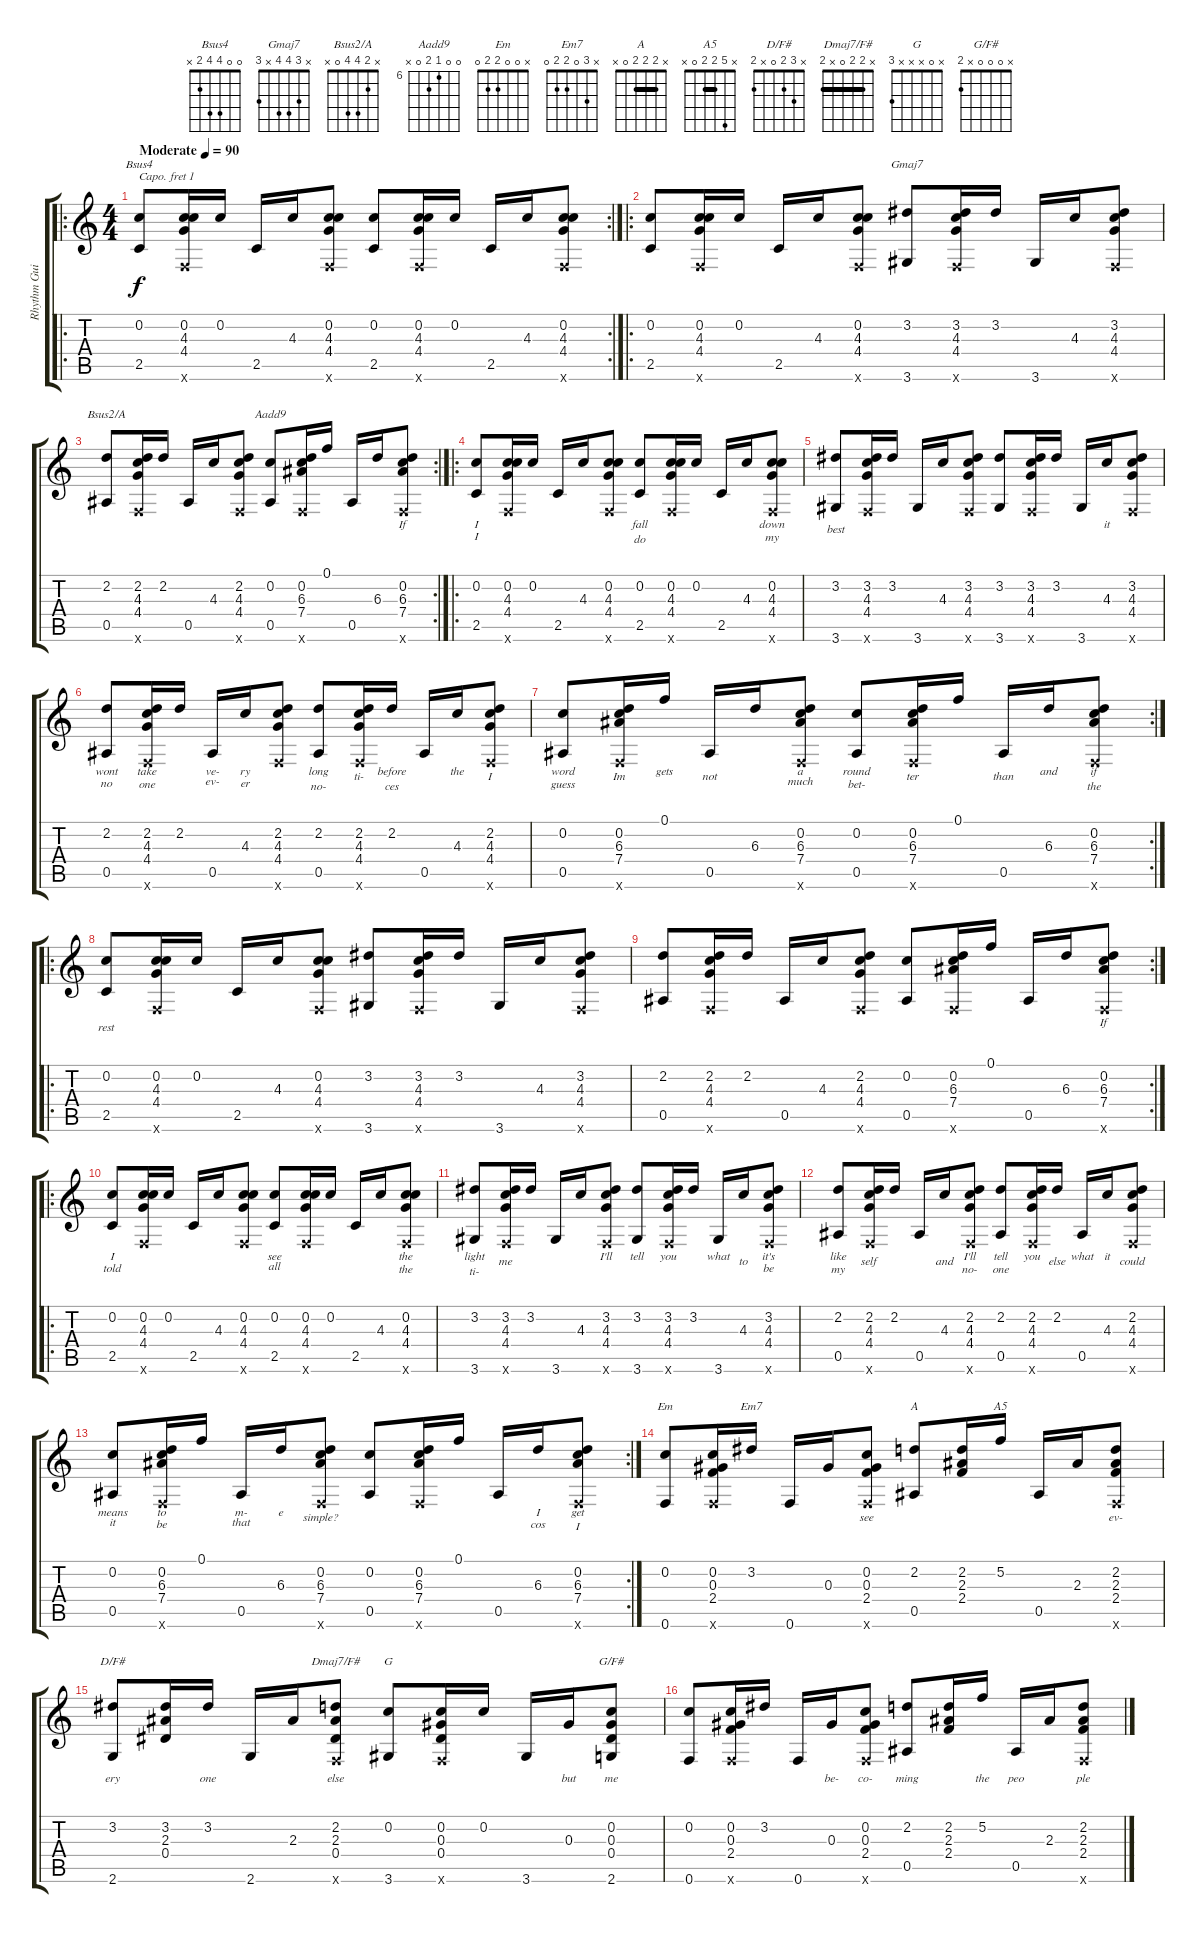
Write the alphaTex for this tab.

\track ("Rhythm Guitar" "Rhythm Gui") {instrument acousticguitarsteel}
\staff {score tabs}
\capo 1
\tuning (E4 B3 G3 D3 A2 E2) {hide}
\chord ("Bsus4" 0 0 4 4 2 x)
\chord ("Gmaj7" x 3 4 4 x 3)
\chord ("Bsus2/A" x 2 4 4 0 x)
\chord ("Aadd9" 0 0 6 7 0 x) {firstfret 6}
\chord ("Em" x 0 0 2 2 0)
\chord ("Em7" x 3 0 2 2 0)
\chord ("A" x 2 2 2 0 x) {barre 2}
\chord ("A5" x 5 2 2 0 x) {barre 2}
\chord ("D/F#" x 3 2 0 x 2)
\chord ("Dmaj7/F#" x 2 2 0 x 2) {barre 2}
\chord ("G" x 0 x x x 3)
\chord ("G/F#" x 0 0 0 x 2)
\ro
\rc 2
\ts (4 4)
\tempo (90 "Moderate")
\clef g2
\ks c
(0.2 2.5).8{ch "Bsus4" dy f instrument acousticguitarsteel} (0.2 4.3 4.4 0.6{x}).16 0.2.16 2.5.16 4.3.16 (0.2 4.3 4.4 0.6{x}).8 (0.2 2.5).8 (0.2 4.3 4.4 0.6{x}).16 0.2.16 2.5.16 4.3.16 (0.2 4.3 4.4 0.6{x}).8 |
\ro
(0.2 2.5).8 (0.2 4.3 4.4 0.6{x}).16 0.2.16 2.5.16 4.3.16 (0.2 4.3 4.4 0.6{x}).8 (3.2 3.6).8{ch "Gmaj7"} (3.2 4.3 4.4 0.6{x}).16 3.2.16 3.6.16 4.3.16 (3.2 4.3 4.4 0.6{x}).8 |
\rc 2
(2.2 0.5).8{ch "Bsus2/A" lyrics (0 "") lyrics (1 "") lyrics (2 "") lyrics (3 "") lyrics (4 "")} (2.2 4.3 4.4 0.6{x}).16{lyrics (0 "") lyrics (1 "") lyrics (2 "") lyrics (3 "") lyrics (4 "")} 2.2.16{lyrics (0 "") lyrics (1 "") lyrics (2 "") lyrics (3 "") lyrics (4 "")} 0.5.16{lyrics (0 "") lyrics (1 "") lyrics (2 "") lyrics (3 "") lyrics (4 "")} 4.3.16{lyrics (0 "") lyrics (1 "") lyrics (2 "") lyrics (3 "") lyrics (4 "")} (2.2 4.3 4.4 0.6{x}).8{lyrics (0 "") lyrics (1 "") lyrics (2 "") lyrics (3 "") lyrics (4 "")} (0.2 0.5).8{ch "Aadd9" lyrics (0 "") lyrics (1 "") lyrics (2 "") lyrics (3 "") lyrics (4 "")} (0.2 6.3 7.4 0.6{x}).16{lyrics (0 "") lyrics (1 "") lyrics (2 "") lyrics (3 "") lyrics (4 "")} 0.1.16{lyrics (0 "") lyrics (1 "") lyrics (2 "") lyrics (3 "") lyrics (4 "")} 0.5.16{lyrics (0 "") lyrics (1 "") lyrics (2 "") lyrics (3 "") lyrics (4 "")} 6.3.16{lyrics (0 "") lyrics (1 "") lyrics (2 "") lyrics (3 "") lyrics (4 "")} (0.2 6.3 7.4 0.6{x}).8{lyrics (0 "If") lyrics (1 "") lyrics (2 "") lyrics (3 "") lyrics (4 "")} |
\ro
(0.2 2.5).8{lyrics (0 "I") lyrics (1 "I") lyrics (2 "") lyrics (3 "") lyrics (4 "")} (0.2 4.3 4.4 0.6{x}).16{lyrics (0 "") lyrics (1 "") lyrics (2 "") lyrics (3 "") lyrics (4 "")} 0.2.16{lyrics (0 "") lyrics (1 "") lyrics (2 "") lyrics (3 "") lyrics (4 "")} 2.5.16{lyrics (0 "") lyrics (1 "") lyrics (2 "") lyrics (3 "") lyrics (4 "")} 4.3.16{lyrics (0 "") lyrics (1 "") lyrics (2 "") lyrics (3 "") lyrics (4 "")} (0.2 4.3 4.4 0.6{x}).8{lyrics (0 "") lyrics (1 "") lyrics (2 "") lyrics (3 "") lyrics (4 "")} (0.2 2.5).8{lyrics (0 "fall") lyrics (1 "do") lyrics (2 "") lyrics (3 "") lyrics (4 "")} (0.2 4.3 4.4 0.6{x}).16{lyrics (0 "") lyrics (1 "") lyrics (2 "") lyrics (3 "") lyrics (4 "")} 0.2.16{lyrics (0 "") lyrics (1 "") lyrics (2 "") lyrics (3 "") lyrics (4 "")} 2.5.16{lyrics (0 "") lyrics (1 "") lyrics (2 "") lyrics (3 "") lyrics (4 "")} 4.3.16{lyrics (0 "") lyrics (1 "") lyrics (2 "") lyrics (3 "") lyrics (4 "")} (0.2 4.3 4.4 0.6{x}).8{lyrics (0 "down") lyrics (1 "my") lyrics (2 "") lyrics (3 "") lyrics (4 "")} |
(3.2 3.6).8{lyrics (0 "") lyrics (1 "best") lyrics (2 "") lyrics (3 "") lyrics (4 "")} (3.2 4.3 4.4 0.6{x}).16{lyrics (0 "") lyrics (1 "") lyrics (2 "") lyrics (3 "") lyrics (4 "")} 3.2.16{lyrics (0 "") lyrics (1 "") lyrics (2 "") lyrics (3 "") lyrics (4 "")} 3.6.16{lyrics (0 "") lyrics (1 "") lyrics (2 "") lyrics (3 "") lyrics (4 "")} 4.3.16{lyrics (0 "") lyrics (1 "") lyrics (2 "") lyrics (3 "") lyrics (4 "")} (3.2 4.3 4.4 0.6{x}).8{lyrics (0 "") lyrics (1 "") lyrics (2 "") lyrics (3 "") lyrics (4 "")} (3.2 3.6).8{lyrics (0 "") lyrics (1 "") lyrics (2 "") lyrics (3 "") lyrics (4 "")} (3.2 4.3 4.4 0.6{x}).16{lyrics (0 "") lyrics (1 "") lyrics (2 "") lyrics (3 "") lyrics (4 "")} 3.2.16{lyrics (0 "") lyrics (1 "") lyrics (2 "") lyrics (3 "") lyrics (4 "")} 3.6.16{lyrics (0 "") lyrics (1 "") lyrics (2 "") lyrics (3 "") lyrics (4 "")} 4.3.16{lyrics (0 "it") lyrics (1 "") lyrics (2 "") lyrics (3 "") lyrics (4 "")} (3.2 4.3 4.4 0.6{x}).8{lyrics (0 "") lyrics (1 "") lyrics (2 "") lyrics (3 "") lyrics (4 "")} |
(2.2 0.5).8{lyrics (0 "wont") lyrics (1 "no") lyrics (2 "") lyrics (3 "") lyrics (4 "")} (2.2 4.3 4.4 0.6{x}).16{lyrics (0 "take") lyrics (1 "one") lyrics (2 "") lyrics (3 "") lyrics (4 "")} 2.2.16{lyrics (0 "") lyrics (1 "") lyrics (2 "") lyrics (3 "") lyrics (4 "")} 0.5.16{lyrics (0 "ve-") lyrics (1 "ev-") lyrics (2 "") lyrics (3 "") lyrics (4 "")} 4.3.16{lyrics (0 "ry") lyrics (1 "er") lyrics (2 "") lyrics (3 "") lyrics (4 "")} (2.2 4.3 4.4 0.6{x}).8{lyrics (0 "") lyrics (1 "") lyrics (2 "") lyrics (3 "") lyrics (4 "")} (2.2 0.5).8{lyrics (0 "long") lyrics (1 "no-") lyrics (2 "") lyrics (3 "") lyrics (4 "")} (2.2 4.3 4.4 0.6{x}).16{lyrics (0 "") lyrics (1 "ti-") lyrics (2 "") lyrics (3 "") lyrics (4 "")} 2.2.16{lyrics (0 "before") lyrics (1 "ces") lyrics (2 "") lyrics (3 "") lyrics (4 "")} 0.5.16{lyrics (0 "") lyrics (1 "") lyrics (2 "") lyrics (3 "") lyrics (4 "")} 4.3.16{lyrics (0 "the") lyrics (1 "") lyrics (2 "") lyrics (3 "") lyrics (4 "")} (2.2 4.3 4.4 0.6{x}).8{lyrics (0 "") lyrics (1 "I") lyrics (2 "") lyrics (3 "") lyrics (4 "")} |
\rc 2
(0.2 0.5).8{lyrics (0 "word") lyrics (1 "guess") lyrics (2 "") lyrics (3 "") lyrics (4 "")} (0.2 6.3 7.4 0.6{x}).16{lyrics (0 "") lyrics (1 "Im") lyrics (2 "") lyrics (3 "") lyrics (4 "")} 0.1.16{lyrics (0 "gets") lyrics (1 "") lyrics (2 "") lyrics (3 "") lyrics (4 "")} 0.5.16{lyrics (0 "") lyrics (1 "not") lyrics (2 "") lyrics (3 "") lyrics (4 "")} 6.3.16{lyrics (0 "") lyrics (1 "") lyrics (2 "") lyrics (3 "") lyrics (4 "")} (0.2 6.3 7.4 0.6{x}).8{lyrics (0 "a") lyrics (1 "much") lyrics (2 "") lyrics (3 "") lyrics (4 "")} (0.2 0.5).8{lyrics (0 "round") lyrics (1 "bet-") lyrics (2 "") lyrics (3 "") lyrics (4 "")} (0.2 6.3 7.4 0.6{x}).16{lyrics (0 "") lyrics (1 "ter") lyrics (2 "") lyrics (3 "") lyrics (4 "")} 0.1.16{lyrics (0 "") lyrics (1 "") lyrics (2 "") lyrics (3 "") lyrics (4 "")} 0.5.16{lyrics (0 "") lyrics (1 "than") lyrics (2 "") lyrics (3 "") lyrics (4 "")} 6.3.16{lyrics (0 "and") lyrics (1 "") lyrics (2 "") lyrics (3 "") lyrics (4 "")} (0.2 6.3 7.4 0.6{x}).8{lyrics (0 "if") lyrics (1 "the") lyrics (2 "") lyrics (3 "") lyrics (4 "")} |
\ro
(0.2 2.5).8{lyrics (0 "") lyrics (1 "rest") lyrics (2 "") lyrics (3 "") lyrics (4 "")} (0.2 4.3 4.4 0.6{x}).16{lyrics (0 "") lyrics (1 "") lyrics (2 "") lyrics (3 "") lyrics (4 "")} 0.2.16{lyrics (0 "") lyrics (1 "") lyrics (2 "") lyrics (3 "") lyrics (4 "")} 2.5.16{lyrics (0 "") lyrics (1 "") lyrics (2 "") lyrics (3 "") lyrics (4 "")} 4.3.16{lyrics (0 "") lyrics (1 "") lyrics (2 "") lyrics (3 "") lyrics (4 "")} (0.2 4.3 4.4 0.6{x}).8{lyrics (0 "") lyrics (1 "") lyrics (2 "") lyrics (3 "") lyrics (4 "")} (3.2 3.6).8{lyrics (0 "") lyrics (1 "") lyrics (2 "") lyrics (3 "") lyrics (4 "")} (3.2 4.3 4.4 0.6{x}).16{lyrics (0 "") lyrics (1 "") lyrics (2 "") lyrics (3 "") lyrics (4 "")} 3.2.16{lyrics (0 "") lyrics (1 "") lyrics (2 "") lyrics (3 "") lyrics (4 "")} 3.6.16{lyrics (0 "") lyrics (1 "") lyrics (2 "") lyrics (3 "") lyrics (4 "")} 4.3.16{lyrics (0 "") lyrics (1 "") lyrics (2 "") lyrics (3 "") lyrics (4 "")} (3.2 4.3 4.4 0.6{x}).8{lyrics (0 "") lyrics (1 "") lyrics (2 "") lyrics (3 "") lyrics (4 "")} |
\rc 2
(2.2 0.5).8{lyrics (0 "") lyrics (1 "") lyrics (2 "") lyrics (3 "") lyrics (4 "")} (2.2 4.3 4.4 0.6{x}).16{lyrics (0 "") lyrics (1 "") lyrics (2 "") lyrics (3 "") lyrics (4 "")} 2.2.16{lyrics (0 "") lyrics (1 "") lyrics (2 "") lyrics (3 "") lyrics (4 "")} 0.5.16{lyrics (0 "") lyrics (1 "") lyrics (2 "") lyrics (3 "") lyrics (4 "")} 4.3.16{lyrics (0 "") lyrics (1 "") lyrics (2 "") lyrics (3 "") lyrics (4 "")} (2.2 4.3 4.4 0.6{x}).8{lyrics (0 "") lyrics (1 "") lyrics (2 "") lyrics (3 "") lyrics (4 "")} (0.2 0.5).8{lyrics (0 "") lyrics (1 "") lyrics (2 "") lyrics (3 "") lyrics (4 "")} (0.2 6.3 7.4 0.6{x}).16{lyrics (0 "") lyrics (1 "") lyrics (2 "") lyrics (3 "") lyrics (4 "")} 0.1.16{lyrics (0 "") lyrics (1 "") lyrics (2 "") lyrics (3 "") lyrics (4 "")} 0.5.16{lyrics (0 "") lyrics (1 "") lyrics (2 "") lyrics (3 "") lyrics (4 "")} 6.3.16{lyrics (0 "") lyrics (1 "") lyrics (2 "") lyrics (3 "") lyrics (4 "")} (0.2 6.3 7.4 0.6{x}).8{lyrics (0 "If") lyrics (1 "") lyrics (2 "") lyrics (3 "") lyrics (4 "")} |
\ro
(0.2 2.5).8{lyrics (0 "I") lyrics (1 "told") lyrics (2 "") lyrics (3 "") lyrics (4 "")} (0.2 4.3 4.4 0.6{x}).16{lyrics (0 "") lyrics (1 "") lyrics (2 "") lyrics (3 "") lyrics (4 "")} 0.2.16{lyrics (0 "") lyrics (1 "") lyrics (2 "") lyrics (3 "") lyrics (4 "")} 2.5.16{lyrics (0 "") lyrics (1 "") lyrics (2 "") lyrics (3 "") lyrics (4 "")} 4.3.16{lyrics (0 "") lyrics (1 "") lyrics (2 "") lyrics (3 "") lyrics (4 "")} (0.2 4.3 4.4 0.6{x}).8{lyrics (0 "") lyrics (1 "") lyrics (2 "") lyrics (3 "") lyrics (4 "")} (0.2 2.5).8{lyrics (0 "see") lyrics (1 "all") lyrics (2 "") lyrics (3 "") lyrics (4 "")} (0.2 4.3 4.4 0.6{x}).16{lyrics (0 "") lyrics (1 "") lyrics (2 "") lyrics (3 "") lyrics (4 "")} 0.2.16{lyrics (0 "") lyrics (1 "") lyrics (2 "") lyrics (3 "") lyrics (4 "")} 2.5.16{lyrics (0 "") lyrics (1 "") lyrics (2 "") lyrics (3 "") lyrics (4 "")} 4.3.16{lyrics (0 "") lyrics (1 "") lyrics (2 "") lyrics (3 "") lyrics (4 "")} (0.2 4.3 4.4 0.6{x}).8{lyrics (0 "the") lyrics (1 "the") lyrics (2 "") lyrics (3 "") lyrics (4 "")} |
(3.2 3.6).8{lyrics (0 "light") lyrics (1 "ti-") lyrics (2 "") lyrics (3 "") lyrics (4 "")} (3.2 4.3 4.4 0.6{x}).16{lyrics (0 "") lyrics (1 "me") lyrics (2 "") lyrics (3 "") lyrics (4 "")} 3.2.16{lyrics (0 "") lyrics (1 "") lyrics (2 "") lyrics (3 "") lyrics (4 "")} 3.6.16{lyrics (0 "") lyrics (1 "") lyrics (2 "") lyrics (3 "") lyrics (4 "")} 4.3.16{lyrics (0 "") lyrics (1 "") lyrics (2 "") lyrics (3 "") lyrics (4 "")} (3.2 4.3 4.4 0.6{x}).8{lyrics (0 "I'll") lyrics (1 "") lyrics (2 "") lyrics (3 "") lyrics (4 "")} (3.2 3.6).8{lyrics (0 "tell") lyrics (1 "") lyrics (2 "") lyrics (3 "") lyrics (4 "")} (3.2 4.3 4.4 0.6{x}).16{lyrics (0 "you") lyrics (1 "") lyrics (2 "") lyrics (3 "") lyrics (4 "")} 3.2.16{lyrics (0 "") lyrics (1 "") lyrics (2 "") lyrics (3 "") lyrics (4 "")} 3.6.16{lyrics (0 "what") lyrics (1 "") lyrics (2 "") lyrics (3 "") lyrics (4 "")} 4.3.16{lyrics (0 "") lyrics (1 "to") lyrics (2 "") lyrics (3 "") lyrics (4 "")} (3.2 4.3 4.4 0.6{x}).8{lyrics (0 "it's") lyrics (1 "be") lyrics (2 "") lyrics (3 "") lyrics (4 "")} |
(2.2 0.5).8{lyrics (0 "like") lyrics (1 "my") lyrics (2 "") lyrics (3 "") lyrics (4 "")} (2.2 4.3 4.4 0.6{x}).16{lyrics (0 "") lyrics (1 "self") lyrics (2 "") lyrics (3 "") lyrics (4 "")} 2.2.16{lyrics (0 "") lyrics (1 "") lyrics (2 "") lyrics (3 "") lyrics (4 "")} 0.5.16{lyrics (0 "") lyrics (1 "") lyrics (2 "") lyrics (3 "") lyrics (4 "")} 4.3.16{lyrics (0 "") lyrics (1 "and") lyrics (2 "") lyrics (3 "") lyrics (4 "")} (2.2 4.3 4.4 0.6{x}).8{lyrics (0 "I'll") lyrics (1 "no-") lyrics (2 "") lyrics (3 "") lyrics (4 "")} (2.2 0.5).8{lyrics (0 "tell") lyrics (1 "one") lyrics (2 "") lyrics (3 "") lyrics (4 "")} (2.2 4.3 4.4 0.6{x}).16{lyrics (0 "you") lyrics (1 "") lyrics (2 "") lyrics (3 "") lyrics (4 "")} 2.2.16{lyrics (0 "") lyrics (1 "else") lyrics (2 "") lyrics (3 "") lyrics (4 "")} 0.5.16{lyrics (0 "what") lyrics (1 "") lyrics (2 "") lyrics (3 "") lyrics (4 "")} 4.3.16{lyrics (0 "it") lyrics (1 "") lyrics (2 "") lyrics (3 "") lyrics (4 "")} (2.2 4.3 4.4 0.6{x}).8{lyrics (0 "") lyrics (1 "could") lyrics (2 "") lyrics (3 "") lyrics (4 "")} |
\rc 2
(0.2 0.5).8{lyrics (0 "means") lyrics (1 "it") lyrics (2 "") lyrics (3 "") lyrics (4 "")} (0.2 6.3 7.4 0.6{x}).16{lyrics (0 "to") lyrics (1 "be") lyrics (2 "") lyrics (3 "") lyrics (4 "")} 0.1.16{lyrics (0 "") lyrics (1 "") lyrics (2 "") lyrics (3 "") lyrics (4 "")} 0.5.16{lyrics (0 "m-") lyrics (1 "that") lyrics (2 "") lyrics (3 "") lyrics (4 "")} 6.3.16{lyrics (0 "e") lyrics (1 "") lyrics (2 "") lyrics (3 "") lyrics (4 "")} (0.2 6.3 7.4 0.6{x}).8{lyrics (0 "") lyrics (1 "simple?") lyrics (2 "") lyrics (3 "") lyrics (4 "")} (0.2 0.5).8{lyrics (0 "") lyrics (1 "") lyrics (2 "") lyrics (3 "") lyrics (4 "")} (0.2 6.3 7.4 0.6{x}).16{lyrics (0 "") lyrics (1 "") lyrics (2 "") lyrics (3 "") lyrics (4 "")} 0.1.16{lyrics (0 "") lyrics (1 "") lyrics (2 "") lyrics (3 "") lyrics (4 "")} 0.5.16{lyrics (0 "") lyrics (1 "") lyrics (2 "") lyrics (3 "") lyrics (4 "")} 6.3.16{lyrics (0 "I") lyrics (1 "cos") lyrics (2 "") lyrics (3 "") lyrics (4 "")} (0.2 6.3 7.4 0.6{x}).8{lyrics (0 "get") lyrics (1 "I") lyrics (2 "") lyrics (3 "") lyrics (4 "")} |
(0.2 0.6).8{ch "Em" lyrics (0 "") lyrics (1 "") lyrics (2 "") lyrics (3 "") lyrics (4 "")} (0.2 0.3 2.4 0.6{x}).16{lyrics (0 "") lyrics (1 "") lyrics (2 "") lyrics (3 "") lyrics (4 "")} 3.2.16{ch "Em7" lyrics (0 "") lyrics (1 "") lyrics (2 "") lyrics (3 "") lyrics (4 "")} 0.6.16{lyrics (0 "") lyrics (1 "") lyrics (2 "") lyrics (3 "") lyrics (4 "")} 0.3.16{lyrics (0 "") lyrics (1 "") lyrics (2 "") lyrics (3 "") lyrics (4 "")} (0.2 0.3 2.4 0.6{x}).8{lyrics (0 "") lyrics (1 "see") lyrics (2 "") lyrics (3 "") lyrics (4 "")} (2.2 0.5).8{ch "A" lyrics (0 "") lyrics (1 "") lyrics (2 "") lyrics (3 "") lyrics (4 "")} (2.2 2.3 2.4).16{lyrics (0 "") lyrics (1 "") lyrics (2 "") lyrics (3 "") lyrics (4 "")} 5.2.16{ch "A5" lyrics (0 "") lyrics (1 "") lyrics (2 "") lyrics (3 "") lyrics (4 "")} 0.5.16{lyrics (0 "") lyrics (1 "") lyrics (2 "") lyrics (3 "") lyrics (4 "")} 2.3.16{lyrics (0 "") lyrics (1 "") lyrics (2 "") lyrics (3 "") lyrics (4 "")} (2.2 2.3 2.4 0.6{x}).8{lyrics (0 "") lyrics (1 "ev-") lyrics (2 "") lyrics (3 "") lyrics (4 "")} |
(3.2 2.6).8{ch "D/F#" lyrics (0 "") lyrics (1 "ery") lyrics (2 "") lyrics (3 "") lyrics (4 "")} (3.2 2.3 0.4).16{lyrics (0 "") lyrics (1 "") lyrics (2 "") lyrics (3 "") lyrics (4 "")} 3.2.16{lyrics (0 "") lyrics (1 "one") lyrics (2 "") lyrics (3 "") lyrics (4 "")} 2.6.16{lyrics (0 "") lyrics (1 "") lyrics (2 "") lyrics (3 "") lyrics (4 "")} 2.3.16{lyrics (0 "") lyrics (1 "") lyrics (2 "") lyrics (3 "") lyrics (4 "")} (2.2 2.3 0.4 0.6{x}).8{ch "Dmaj7/F#" lyrics (0 "") lyrics (1 "else") lyrics (2 "") lyrics (3 "") lyrics (4 "")} (0.2 3.6).8{ch "G" lyrics (0 "") lyrics (1 "") lyrics (2 "") lyrics (3 "") lyrics (4 "")} (0.2 0.3 0.4 0.6{x}).16{lyrics (0 "") lyrics (1 "") lyrics (2 "") lyrics (3 "") lyrics (4 "")} 0.2.16{lyrics (0 "") lyrics (1 "") lyrics (2 "") lyrics (3 "") lyrics (4 "")} 3.6.16{lyrics (0 "") lyrics (1 "") lyrics (2 "") lyrics (3 "") lyrics (4 "")} 0.3.16{lyrics (0 "") lyrics (1 "but") lyrics (2 "") lyrics (3 "") lyrics (4 "")} (0.2 0.3 0.4 2.6).8{ch "G/F#" lyrics (0 "") lyrics (1 "me") lyrics (2 "") lyrics (3 "") lyrics (4 "")} |
(0.2 0.6).8{lyrics (0 "") lyrics (1 "") lyrics (2 "") lyrics (3 "") lyrics (4 "")} (0.2 0.3 2.4 0.6{x}).16{lyrics (0 "") lyrics (1 "") lyrics (2 "") lyrics (3 "") lyrics (4 "")} 3.2.16{lyrics (0 "") lyrics (1 "") lyrics (2 "") lyrics (3 "") lyrics (4 "")} 0.6.16{lyrics (0 "") lyrics (1 "") lyrics (2 "") lyrics (3 "") lyrics (4 "")} 0.3.16{lyrics (0 "") lyrics (1 "be-") lyrics (2 "") lyrics (3 "") lyrics (4 "")} (0.2 0.3 2.4 0.6{x}).8{lyrics (0 "") lyrics (1 "co-") lyrics (2 "") lyrics (3 "") lyrics (4 "")} (2.2 0.5).8{lyrics (0 "") lyrics (1 "ming") lyrics (2 "") lyrics (3 "") lyrics (4 "")} (2.2 2.3 2.4).16{lyrics (0 "") lyrics (1 "") lyrics (2 "") lyrics (3 "") lyrics (4 "")} 5.2.16{lyrics (0 "") lyrics (1 "the") lyrics (2 "") lyrics (3 "") lyrics (4 "")} 0.5.16{lyrics (0 "") lyrics (1 "peo") lyrics (2 "") lyrics (3 "") lyrics (4 "")} 2.3.16{lyrics (0 "") lyrics (1 "") lyrics (2 "") lyrics (3 "") lyrics (4 "")} (2.2 2.3 2.4 0.6{x}).8{lyrics (0 "") lyrics (1 "ple") lyrics (2 "") lyrics (3 "") lyrics (4 "")}
